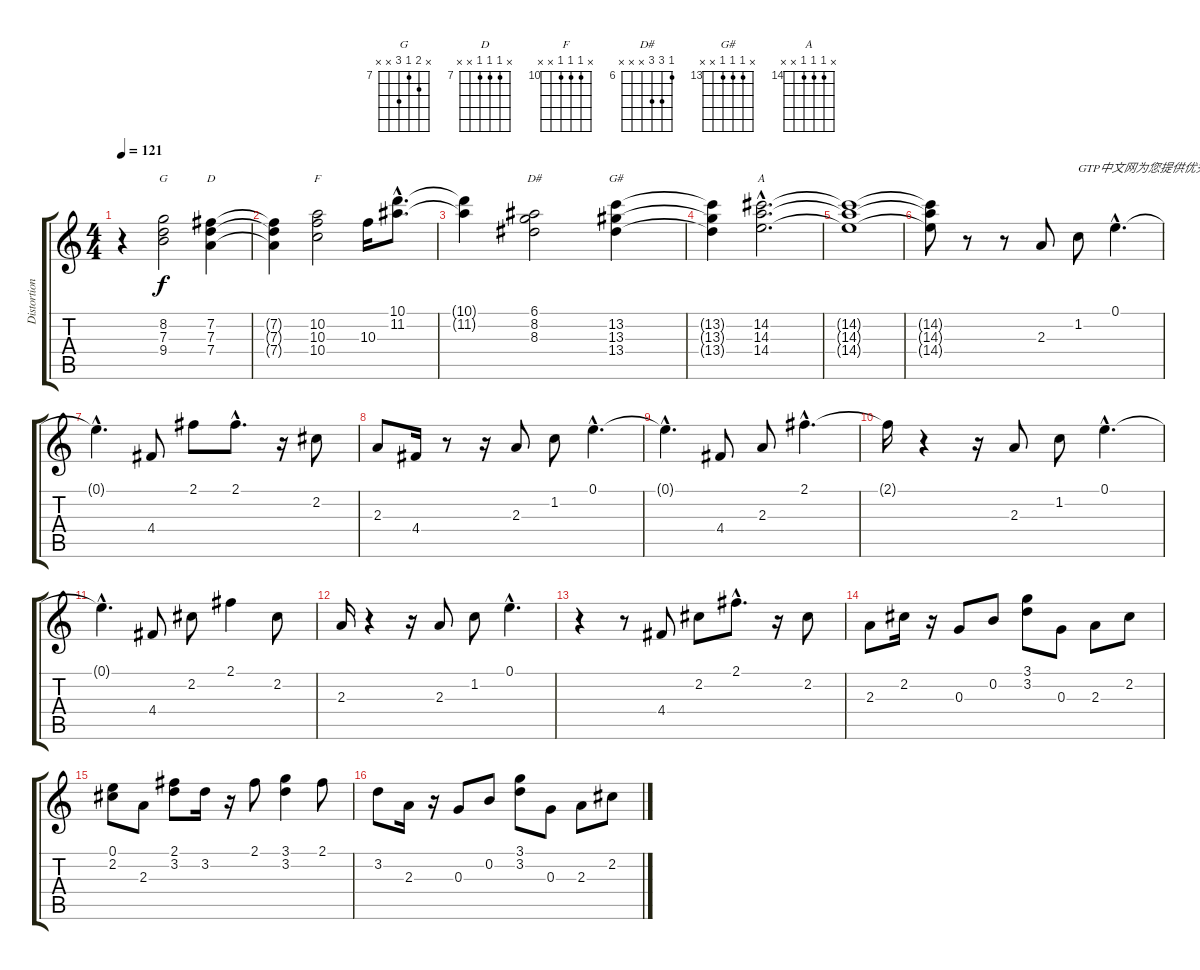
\track ("Distortion Guitar" "Distortion") {instrument distortionguitar}
\staff {score tabs}
\tuning (E4 B3 G3 D3 A2 E2) {hide}
\chord ("G" x 8 7 9 x x) {firstfret 7}
\chord ("D" x 7 7 7 x x) {firstfret 7}
\chord ("F" x 10 10 10 x x) {firstfret 10}
\chord ("D#" 6 8 8 x x x) {firstfret 6}
\chord ("G#" x 13 13 13 x x) {firstfret 13}
\chord ("A" x 14 14 14 x x) {firstfret 14}
\ts (4 4)
\tempo 121
\clef g2
\ks c
r.4{dy f instrument distortionguitar} (8.2 7.3 9.4).2{ch "G"} (7.2 7.3 7.4).4{ch "D"} |
(7.2{t} 7.3{t} 7.4{t}).4 (10.2 10.3 10.4).2{ch "F"} 10.3.16 (10.1{hac} 11.2{hac}).8{d} |
(10.1{t} 11.2{t}).4 (6.1 8.2 8.3).2{ch "D#"} (13.2 13.3 13.4).4{ch "G#"} |
(13.2{t} 13.3{t} 13.4{t}).4 (14.2{hac} 14.3{hac} 14.4{hac}).2{d ch "A"} |
(14.2{t} 14.3{t} 14.4{t}).1 |
(14.2{t} 14.3{t} 14.4{t}).8 r.8 r.8 2.3.8 1.2.8{txt "GTP中文网为您提供优秀的谱子"} 0.1{hac}.4{d} |
0.1{hac t}.4{d} 4.4.8 2.1.8 2.1{hac}.8{d} r.16 2.2.8 |
2.3.8 4.4.16 r.8 r.16 2.3.8 1.2.8 0.1{hac}.4{d} |
0.1{hac t}.4{d} 4.4.8 2.3.8 2.1{hac}.4{d} |
2.1{t}.16 r.4 r.16 2.3.8 1.2.8 0.1{hac}.4{d} |
0.1{hac t}.4{d} 4.4.8 2.2.8 2.1.4 2.2.8 |
2.3.16 r.4 r.16 2.3.8 1.2.8 0.1{hac}.4{d} |
r.4 r.8 4.4.8 2.2.8 2.1{hac}.8{d} r.16 2.2.8 |
2.3.8 2.2.16 r.16 0.3.8 0.2.8 (3.1 3.2).8 0.3.8 2.3.8 2.2.8 |
(0.1 2.2).8 2.3.8 (2.1 3.2).8 3.2.16 r.16 2.1.8 (3.1 3.2).4 2.1.8 |
3.2.8 2.3.16 r.16 0.3.8 0.2.8 (3.1 3.2).8 0.3.8 2.3.8 2.2.8
